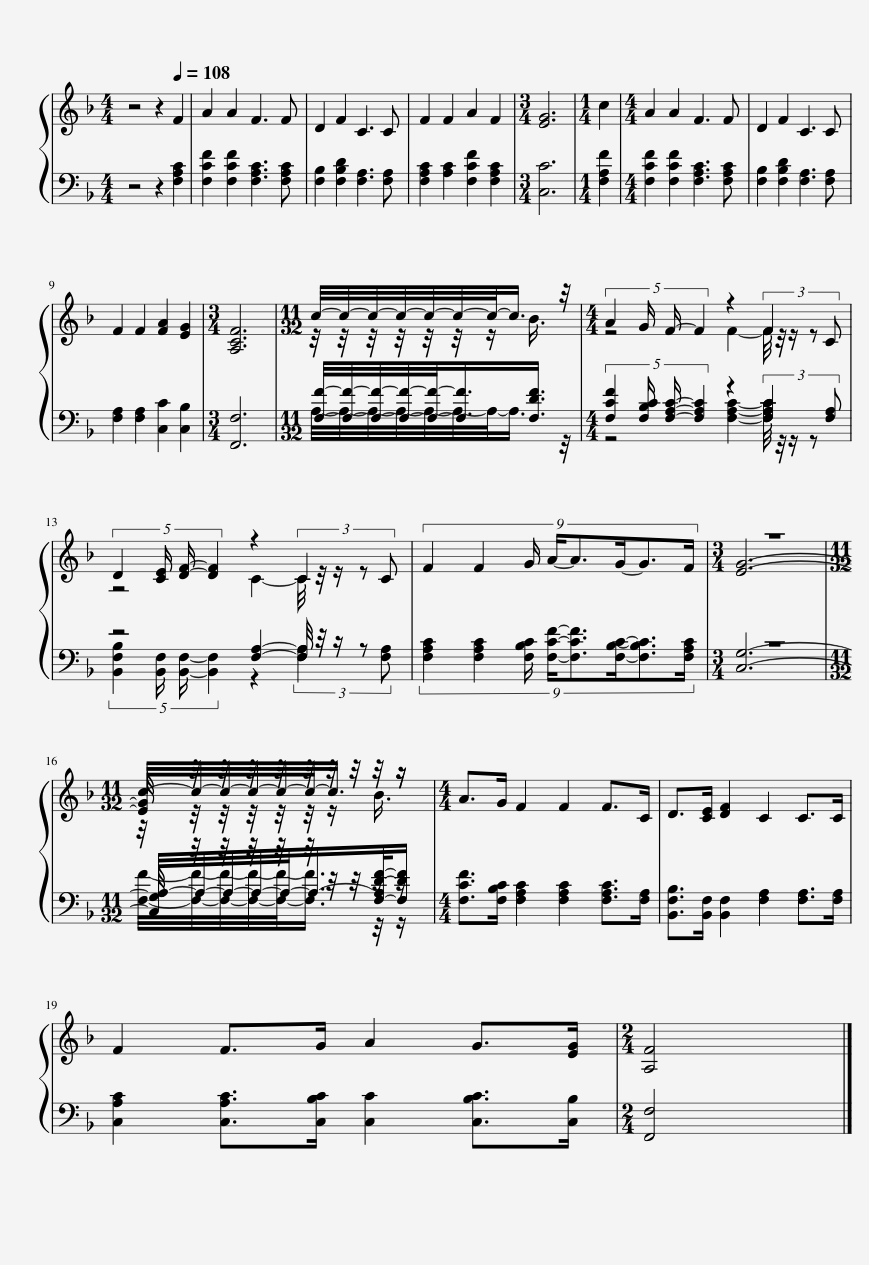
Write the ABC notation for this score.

X:1
%%score { ( 1 3 5 ) | ( 2 4 6 ) }
L:1/8
M:4/4
I:linebreak $
K:F
V:1 treble
V:3 treble
V:5 treble
V:2 bass
V:4 bass
V:6 bass
V:1
 z4 z2[Q:1/4=108] F2 | A2 A2 F3 F | D2 F2 C3 C | F2 F2 A2 F2 |[M:3/4] [EG]6 | %5
[M:1/4] c2 |[M:4/4] A2 A2 F3 F | D2 F2 C3 C |$ F2 F2 [FA]2 [EG]2 |[M:3/4] [A,CF]6 | %10
[M:11/32] c/4-c/4-c/4-c/4-c/4-c/4-c/-<c/ z/4 |[M:4/4] (5:4:4A2 G/ F/- F2 z2 (3:2:2F2 C |$ (5:4:4D2 [CE]/ [DF]/- [DF]2 z2 (3:2:2C2 C | (9:8:8F2 F2 G/ A/-A3/2G/-G3/2F/ |[M:3/4] z6 |$ %15
[M:11/32] c/4-c/4-c/4-c/4-c/4-c/-<c/ z/ |[M:4/4] A>G F2 F2 F>C | D>[CE] [DF]2 C2 C>C |$ F2 F>G A2 G>[EG] |[M:2/4] [A,F]4 |] %20
V:2
 z4 z2 [F,A,C]2 | [F,CF]2 [F,CF]2 [F,A,C]3 [F,A,C] | [F,B,]2 [F,B,D]2 [F,A,]3 [F,A,] | [F,A,C]2 [A,C]2 [F,CF]2 [F,A,C]2 |[M:3/4] [C,C]6 | %5
[M:1/4] [F,A,F]2 |[M:4/4] [F,CF]2 [F,CF]2 [F,A,C]3 [F,A,C] | [F,B,]2 [F,B,D]2 [F,A,]3 [F,A,] |$ [F,A,]2 [F,A,]2 [C,C]2 [C,B,]2 |[M:3/4] [F,,F,]6 | %10
[M:11/32] [F,F]/4-[F,F]/4-[F,F]/4-[F,F]/4-[F,F]/-<[F,F]/[F,DF]3/4 |[M:4/4] (5:4:4[F,CF]2 [F,B,C]/ [F,A,C]/- [F,A,C]2 z2 (3:2:2[F,A,C]2 [F,A,] |$ z4 [F,A,]2- [F,A,]/4 z/4 z/ z | (9:8:8[F,A,C]2 [F,A,C]2 [F,B,C]/ [F,CF]/-[F,CF]3/2[F,B,C]/-[F,B,C]3/2[F,A,C]/ |[M:3/4] z6 |$ %15
[M:11/32] A,/4-A,/4-A,/4-A,/4-A,/-<A,/-[F,-A,D-F-]/4[F,DF]/ |[M:4/4] [F,CF]>[F,B,C] [F,A,C]2 [F,A,C]2 [F,A,C]>[F,A,] | [B,,F,B,]>[B,,F,] [B,,F,]2 [F,A,]2 [F,A,]>[F,A,] |$ [C,A,C]2 [C,A,C]>[C,B,C] [C,C]2 [C,B,C]>[C,B,] |[M:2/4] [F,,F,]4 |] %20
V:3
 x8 | x8 | x8 | x8 |[M:3/4] x6 | %5
[M:1/4] x2 |[M:4/4] x8 | x8 |$ x8 |[M:3/4] x6 | %10
[M:11/32] z/4 z/4 z/4 z/4 z/4 z/4 z/ B3/4 |[M:4/4] z4 F2- F/4 z/4 z/ z |$ z4 C2- C/4 z/4 z/ z | x481/60 |[M:3/4] x6 |$ %15
[M:11/32] z/4 z/4 z/4 z/4 z/4 z/4 z/ B3/4 |[M:4/4] x8 | x8 |$ x8 |[M:2/4] x4 |] %20
V:4
 x8 | x8 | x8 | x8 |[M:3/4] x6 | %5
[M:1/4] x2 |[M:4/4] x8 | x8 |$ x8 |[M:3/4] x6 | %10
[M:11/32] A,/4-A,/4-A,/4-A,/4-A,/4-A,/4-A,/-<A,/ z/4 |[M:4/4] z4 [F,A,C]2- [F,A,C]/4 z/4 z/ z |$ (5:4:4[B,,F,B,]2 [B,,F,]/ [B,,F,]/- [B,,F,]2 z2 (3:2:2[F,A,]2 [F,A,] | x481/60 |[M:3/4] x6 |$ %15
[M:11/32] [F,F]/4-[F,F]/4-[F,F]/4-[F,F]/4-[F,F]/-<[F,F]/ z/4 z/ |[M:4/4] x8 | x8 |$ x8 |[M:2/4] x4 |] %20
V:5
 x8 | x8 | x8 | x8 |[M:3/4] x6 | %5
[M:1/4] x2 |[M:4/4] x8 | x8 |$ x8 |[M:3/4] x6 | %10
[M:11/32] x11/4 |[M:4/4] x8 |$ x8 | x481/60 |[M:3/4] [EG]6- |$ %15
[M:11/32] [EG]/4 z/4 z/4 z/4 z/4 z/4 z/4 z/4 z/4 z/ |[M:4/4] x8 | x8 |$ x8 |[M:2/4] x4 |] %20
V:6
 x8 | x8 | x8 | x8 |[M:3/4] x6 | %5
[M:1/4] x2 |[M:4/4] x8 | x8 |$ x8 |[M:3/4] x6 | %10
[M:11/32] x11/4 |[M:4/4] x8 |$ x8 | x481/60 |[M:3/4] [C,G,]6- |$ %15
[M:11/32] [C,G,]/4 z/4 z/4 z/4 z/4 z/4 z/4 z/4 z/4 z/ |[M:4/4] x8 | x8 |$ x8 |[M:2/4] x4 |] %20
